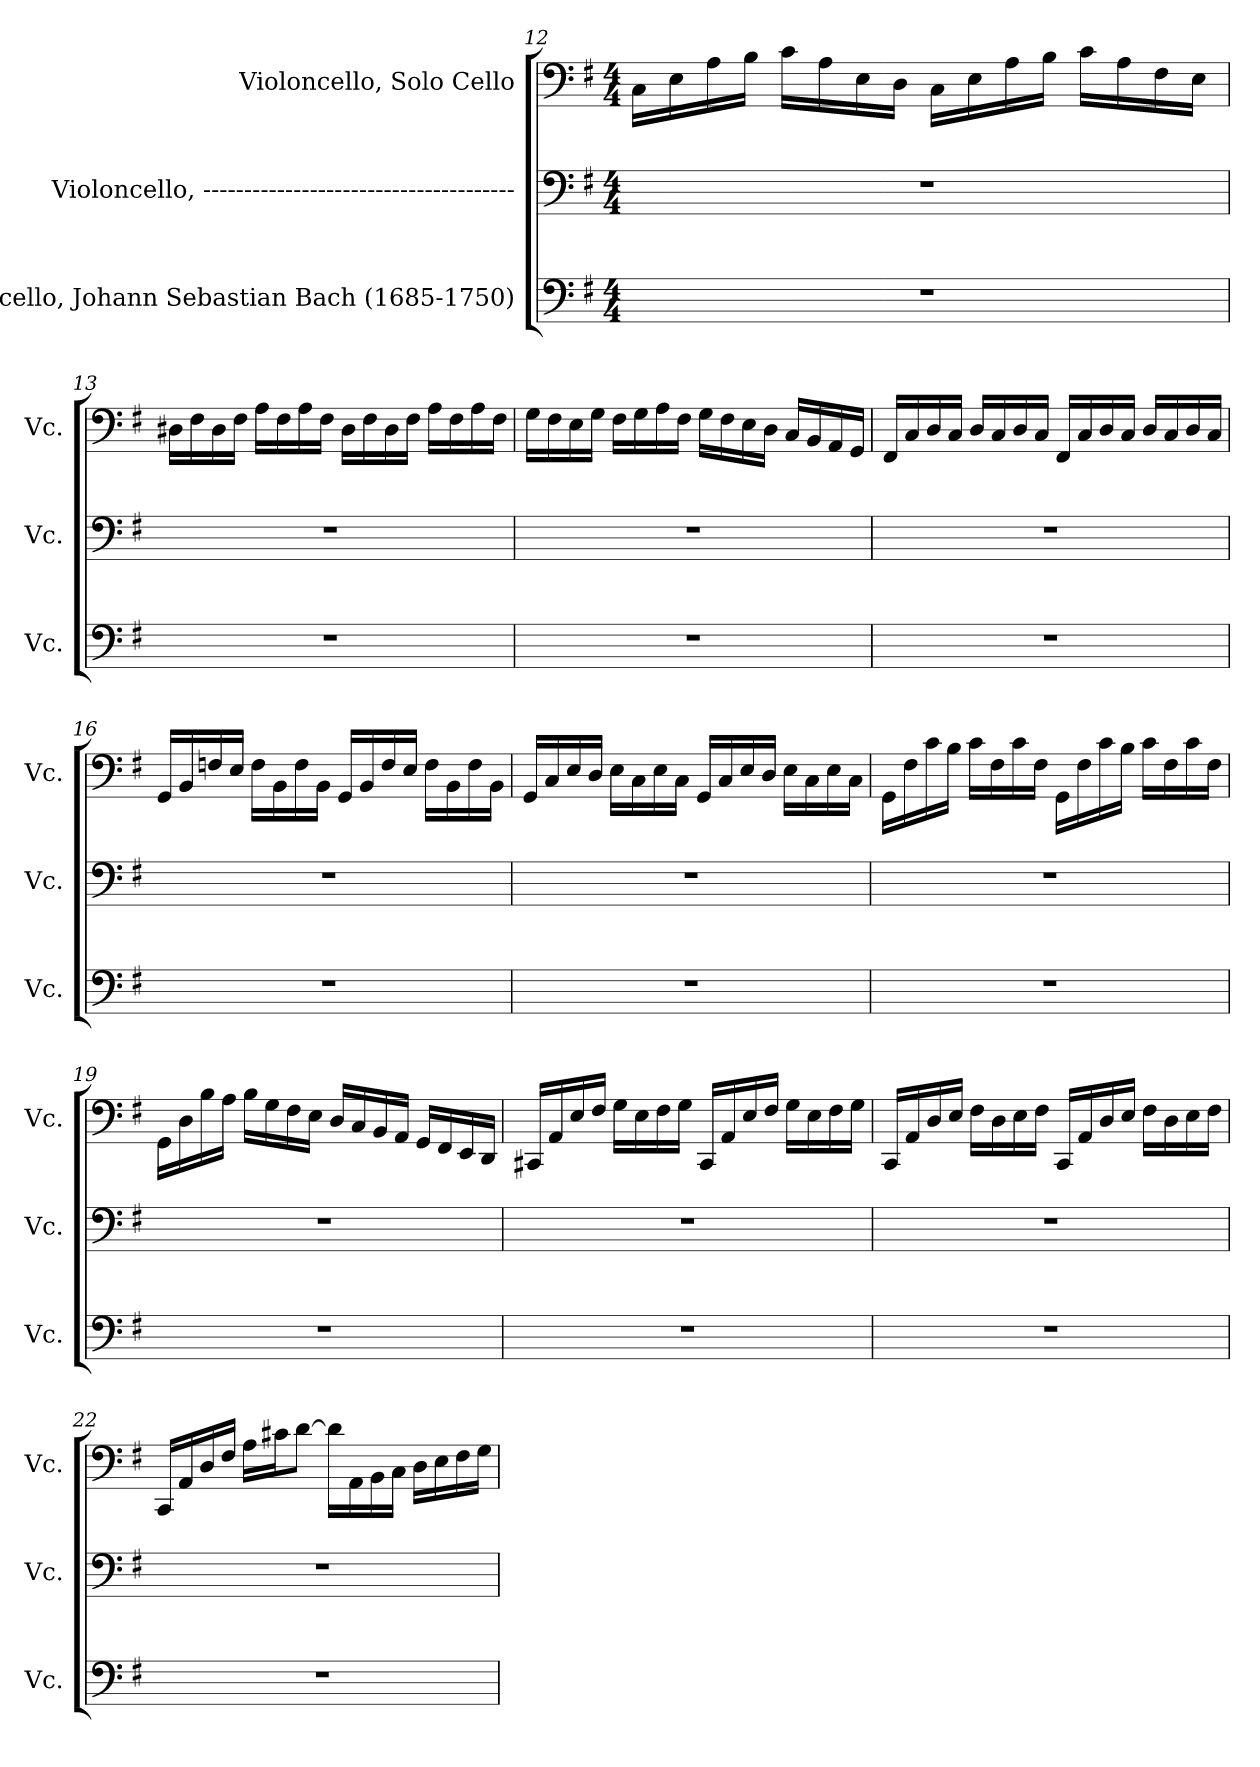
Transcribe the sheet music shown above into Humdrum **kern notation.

**kern	**kern	**kern
*part3	*part2	*part1
*staff3	*staff2	*staff1
*I"Violoncello, Johann Sebastian Bach  (1685-1750)	*I"Violoncello, --------------------------------------	*I"Violoncello, Solo Cello
*I'Vc.	*I'Vc.	*I'Vc.
!!LO:LB:g=z
*clefF4	*clefF4	*clefF4
*k[f#]	*k[f#]	*k[f#]
*M4/4	*M4/4	*M4/4
=12	=12	=12
1r	1r	16C\LL
.	.	16E\
.	.	16A\
.	.	16B\JJ
.	.	16c\LL
.	.	16A\
.	.	16E\
.	.	16D\JJ
.	.	16C\LL
.	.	16E\
.	.	16A\
.	.	16B\JJ
.	.	16c\LL
.	.	16A\
.	.	16F#\
.	.	16E\JJ
=13	=13	=13
1r	1r	16D#X\LL
.	.	16F#\
.	.	16D#\
.	.	16F#\JJ
.	.	16A\LL
.	.	16F#\
.	.	16A\
.	.	16F#\JJ
.	.	16D#\LL
.	.	16F#\
.	.	16D#\
.	.	16F#\JJ
.	.	16A\LL
.	.	16F#\
.	.	16A\
.	.	16F#\JJ
!!LO:LB:g=z
=14	=14	=14
1r	1r	16G\LL
.	.	16F#\
.	.	16E\
.	.	16G\JJ
.	.	16F#\LL
.	.	16G\
.	.	16A\
.	.	16F#\JJ
.	.	16G\LL
.	.	16F#\
.	.	16E\
.	.	16D\JJ
.	.	16C/LL
.	.	16BB/
.	.	16AA/
.	.	16GG/JJ
=15	=15	=15
1r	1r	16FF#/LL
.	.	16C/
.	.	16D/
.	.	16C/JJ
.	.	16D/LL
.	.	16C/
.	.	16D/
.	.	16C/JJ
.	.	16FF#/LL
.	.	16C/
.	.	16D/
.	.	16C/JJ
.	.	16D/LL
.	.	16C/
.	.	16D/
.	.	16C/JJ
!!LO:PB:g=z
=16	=16	=16
1r	1r	16GG/LL
.	.	16BB/
.	.	16Fn/
.	.	16E/JJ
.	.	16F\LL
.	.	16BB\
.	.	16F\
.	.	16BB\JJ
.	.	16GG/LL
.	.	16BB/
.	.	16F/
.	.	16E/JJ
.	.	16F\LL
.	.	16BB\
.	.	16F\
.	.	16BB\JJ
=17	=17	=17
1r	1r	16GG/LL
.	.	16C/
.	.	16E/
.	.	16D/JJ
.	.	16E\LL
.	.	16C\
.	.	16E\
.	.	16C\JJ
.	.	16GG/LL
.	.	16C/
.	.	16E/
.	.	16D/JJ
.	.	16E\LL
.	.	16C\
.	.	16E\
.	.	16C\JJ
!!LO:LB:g=z
=18	=18	=18
1r	1r	16GG\LL
.	.	16F#\
.	.	16c\
.	.	16B\JJ
.	.	16c\LL
.	.	16F#\
.	.	16c\
.	.	16F#\JJ
.	.	16GG\LL
.	.	16F#\
.	.	16c\
.	.	16B\JJ
.	.	16c\LL
.	.	16F#\
.	.	16c\
.	.	16F#\JJ
=19	=19	=19
1r	1r	16GG\LL
.	.	16D\
.	.	16B\
.	.	16A\JJ
.	.	16B\LL
.	.	16G\
.	.	16F#\
.	.	16E\JJ
.	.	16D/LL
.	.	16C/
.	.	16BB/
.	.	16AA/JJ
.	.	16GG/LL
.	.	16FF#/
.	.	16EE/
.	.	16DD/JJ
!!LO:LB:g=z
=20	=20	=20
1r	1r	16CC#X/LL
.	.	16AA/
.	.	16E/
.	.	16F#/JJ
.	.	16G\LL
.	.	16E\
.	.	16F#\
.	.	16G\JJ
.	.	16CC#/LL
.	.	16AA/
.	.	16E/
.	.	16F#/JJ
.	.	16G\LL
.	.	16E\
.	.	16F#\
.	.	16G\JJ
=21	=21	=21
1r	1r	16CC/LL
.	.	16AA/
.	.	16D/
.	.	16E/JJ
.	.	16F#\LL
.	.	16D\
.	.	16E\
.	.	16F#\JJ
.	.	16CC/LL
.	.	16AA/
.	.	16D/
.	.	16E/JJ
.	.	16F#\LL
.	.	16D\
.	.	16E\
.	.	16F#\JJ
!!LO:LB:g=z
=22	=22	=22
1r	1r	16CC/LL
.	.	16AA/
.	.	16D/
.	.	16F#/JJ
.	.	16A\LL
.	.	16c#X\J
*	*	*MM20
.	.	[8d\J
*	*	*MM77
.	.	16d\LL]
.	.	16AA\
.	.	16BB\
.	.	16C\JJ
.	.	16D\LL
.	.	16E\
.	.	16F#\
.	.	16G\JJ
=	=	=
*-	*-	*-
